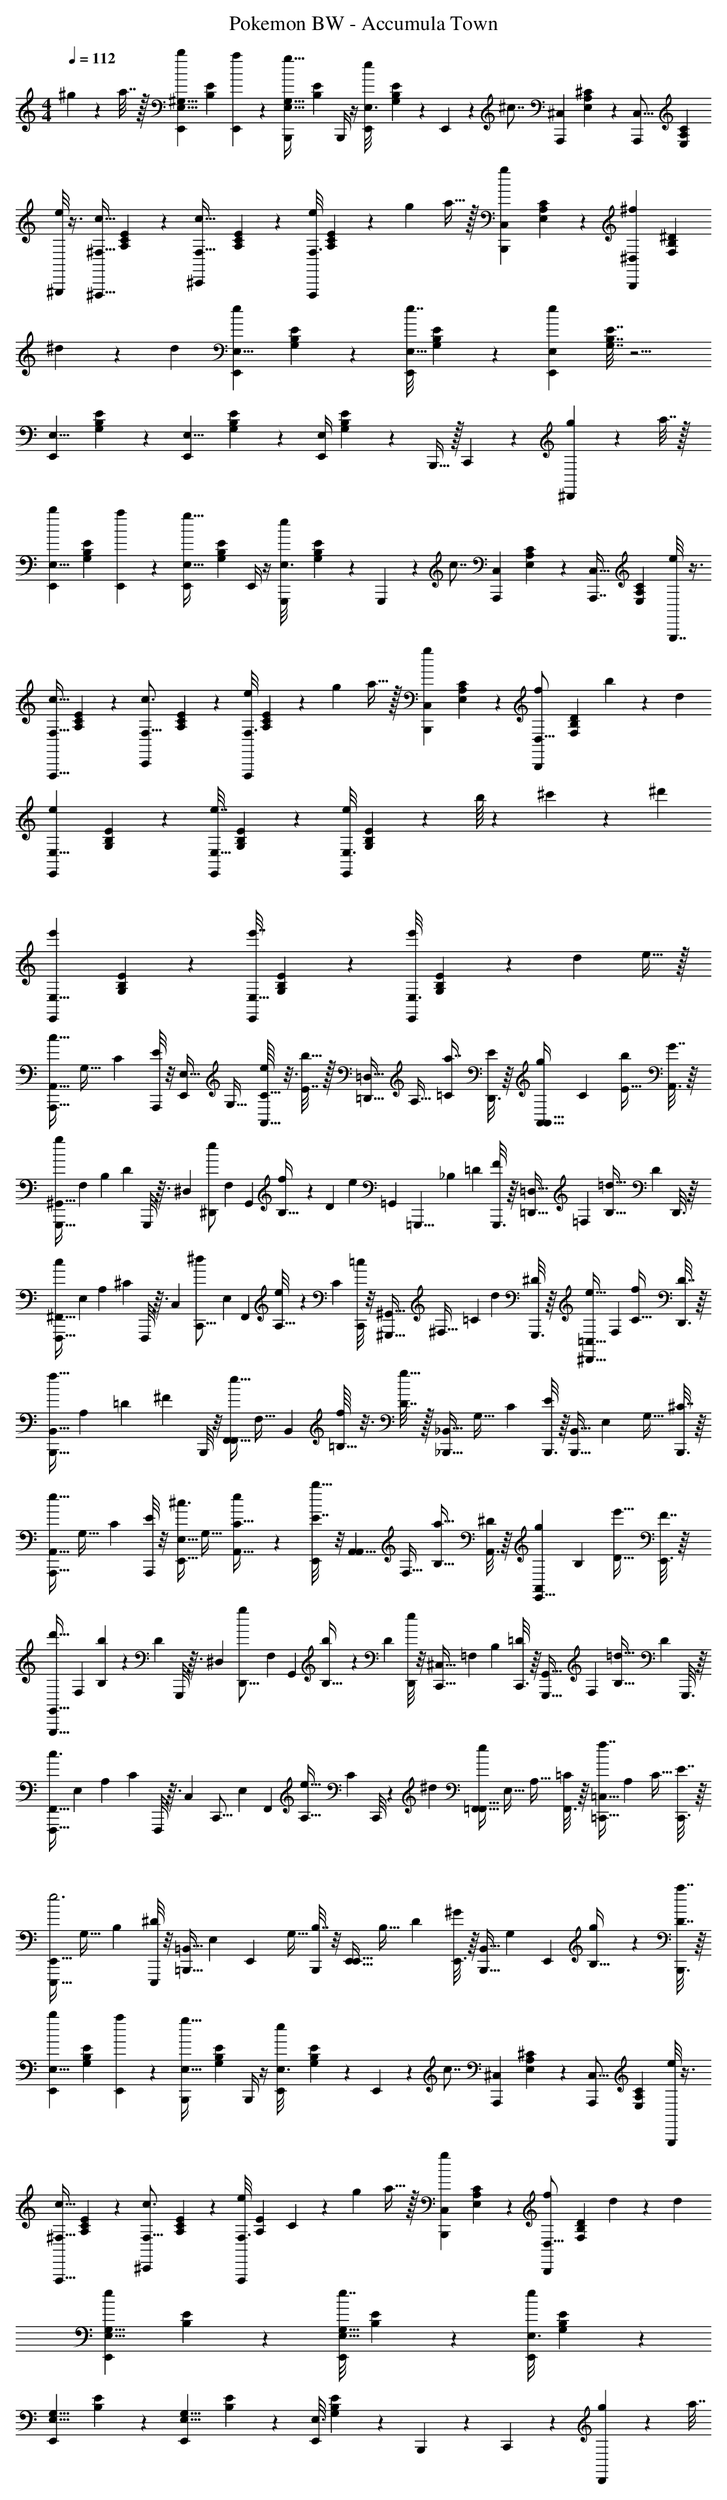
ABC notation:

X:1
T: Pokemon BW - Accumula Town
L: 1/4
M: 4/4
Q: 1/4=112
K: C
^g2/9 z/36 a7/32 z/32 [z/32E,,5/24b2/9E,5/8^G,5/8] [z7/32B,137/224E137/224] [a3/28E,,5/24] z11/28 [z/36B,,,5/24E,5/8G,5/8g23/32] [z2/9B,155/252E155/252] B,,,/4 z/4 [z/32e/24E,3/16E,,5/24] [G,17/96B,17/96E17/96] z/24 E,,5/24 z/24 [z/^c7/8] [z/32^C,/12A,,,5/24] [E,17/224A,17/224^C17/224] z11/28 [z/32A,,,11/24C,15/16] [z15/32E,89/96A,89/96C89/96]
[e/8^G,,,11/24] z3/8 [z/32c15/32^F,,,15/32^F,5/8] [A,137/224E137/224C137/224] z3/28 [z/36^C,,5/12F,5/8c23/32] [A,155/252E155/252C155/252] z3/28 [z/32e/8F,3/16F,,,11/28] [A,17/96E17/96C17/96] z/6 [z/8g/6] a15/32 z/32 [z/32C,/12g3/28B,,,5/18] [E,17/224A,17/224C17/224] z11/28 [z/32^f11/24^D,25/28B,,,23/24] [z15/32F,85/96B,85/96^D85/96]
^d/12 z17/48 [z/16d5/48] [z/32e2/9E,,5/14E,5/8] [G,137/224B,137/224E137/224] z3/28 [z/36e7/32E,,5/14E,5/8] [G,155/252B,155/252E155/252] z3/28 [z/32e2/9E,2/9E,,5/14] [G,7/32B,7/32E7/32] z9/4
[z/32E,,5/14E,5/8] [G,137/224B,137/224E137/224] z3/28 [z/36E,,5/14E,5/8] [G,155/252B,155/252E155/252] z3/28 [z/32E,/4E,,5/14] [G,71/288B,71/288E71/288] z13/18 B,,,15/32 z/32 C,,5/24 z7/24 [^D,,5/24g2/9] z/24 a7/32 z/32
[z/32E,,5/24b2/9E,5/8] [z7/32G,137/224B,137/224E137/224] [a3/28E,,5/24] z11/28 [z/36E,,5/24E,5/8g23/32] [z2/9G,155/252B,155/252E155/252] E,,/4 z/4 [z/32e/24E,3/16G,,,5/24] [G,17/96B,17/96E17/96] z/24 G,,,5/24 z/24 [z/c7/8] [z/32C,/12A,,,5/24] [E,17/224A,17/224C17/224] z11/28 [z/32A,,,7/16C,15/16] [z15/32E,89/96A,89/96C89/96] [e/8G,,,7/16] z3/8
[z/32c15/32F,,,15/32F,5/8] [A,137/224E137/224C137/224] z3/28 [z/36C,,5/12F,5/8c3/4] [A,155/252E155/252C155/252] z3/28 [z/32e/8F,3/16F,,,11/28] [A,17/96E17/96C17/96] z5/24 [z/12g/6] a15/32 z/32 [z/32C,/12g3/28B,,,5/18] [E,17/224A,17/224C17/224] z11/28 [z/32f11/24D,15/16B,,,23/24] [z15/32F,89/96B,89/96D89/96] b/12 z17/48 [z/16d5/48]
[z/32e2/9E,,5/14E,5/8] [G,137/224B,137/224E137/224] z3/28 [z/36e7/32E,,5/14E,5/8] [G,155/252B,155/252E155/252] z3/28 [z/32E,3/16e2/9E,,5/14] [G,17/96B,17/96E17/96] z49/24 b/16 z/48 ^c'5/84 z/42 [z/12^d'11/96]
[z/32e'2/9E,,5/14E,5/8] [G,137/224B,137/224E137/224] z3/28 [z/36e'7/32E,,5/14E,5/8] [G,155/252B,155/252E155/252] z3/28 [z/32E,3/16e'2/9E,,5/14] [G,17/96B,17/96E17/96] z83/48 [z/16d5/48] e15/32 z/32
[z/4A,,,9/16A,,31/32c23/16] [z/4G,23/32] [z/4C13/18] [A,,,/8E17/36] z/8 [z/4E,15/32E,,13/18] [z/4G,23/32] [e/16A,,15/32C15/32] z3/16 [E7/32b5/8] z/32 [z/4=D,,5/8=D,31/32] [z/4A,23/32] [z/4a7/16=C13/18] [D,,3/16E17/36] z/16 [z/4g5/14A,,5/8A,,31/32] [z/4C17/36] [z/4b11/24E15/32] [A,,3/16G7/32] z/16
[z2/9G,,,9/16g23/24^G,,31/32] [z5/18F,53/72] [z2/9B,13/18] [z/36D35/72] G,,,/8 z3/32 [z/32^D,47/96] [z2/9e/^D,,13/18] [z71/288F,53/72] [z/32G,,47/96] [f3/28B,15/32] z29/252 [z/36D17/72] [z7/32e53/36] [z/32=G,,95/96] [z2/9=G,,,5/8] [z71/288_B,53/72] [z9/32=D71/96] [G,,,3/16F17/36] z/16 [z/4=D,,5/8=D,31/32] [z/4=F,17/36] [z2/9=d15/32B,15/32] [z/36D17/72] D,,3/16 z/16
[z2/9F,,,9/16c25/28^F,,31/32] [z5/18E,53/72] [z2/9A,13/18] [z/36^C35/72] F,,,/8 z3/32 [z/32C,47/96] [z2/9^d11/28C,,9/16] [z71/288E,53/72] [z/32F,,47/96] [e/8A,15/32] z7/72 [z/36C17/72] [C,,/8=c9/14] z/8 [z/4^G,,,5/8^G,,31/32] [z7/32^F,23/32] [z/32=C71/96] [z/4d5/12] [G,,,3/16^D17/36] z/16 [z/4e15/32^D,,5/8=C,31/32] [z/4F,17/36] [f/4C15/32] [D,,3/16D7/32] z/16
[z2/9B,,,9/16f15/16B,,31/32] [z5/18A,53/72] [z2/9=D13/18] [z/36^F35/72] B,,,/8 z/8 [z/4e15/32F,,15/32F,,13/18] [z7/32F,23/32] [z/32B,,47/96] [f/16=B,15/32] z3/16 [D7/32g55/32] z/32 [z/4_B,,,5/8_B,,31/32] [z/4G,23/32] [z/4C13/18] [B,,,3/16E17/36] z/16 [z/4B,,,5/8B,,31/32] [z/4E,17/36] [z/4G,15/32] [B,,,3/16^C7/32] z/16
[z/4A,,,9/16e15/16A,,31/32] [z/4G,23/32] [z/4C13/18] [A,,,/8E17/36] z/8 [z/4^c3/8E,15/32E,,9/16] [z/4G,23/32] [e/24A,,15/32C15/32] z5/24 [E,,/8E7/32b11/16] z/8 [z/4A,,5/8A,,23/24] [z/4F,23/32] [z/4a15/32B,15/32] [A,,3/16^D17/36] z/16 [z/4g5/18E,,5/8A,,23/24] [z/4B,17/36] [z/4e'15/32D15/32] [E,,3/16F7/32] z/16
[z2/9d'15/32G,,,9/16G,,31/32] [z5/18F,53/72] [b/6B,13/18] z/18 [z/36D35/72] G,,,/8 z3/32 [z/32^D,47/96] [z2/9g5/12D,,9/16] [z71/288F,53/72] [z/32G,,47/96] [b/6B,15/32] z/18 [z/36D17/72] [D,,/8e53/36] z/8 [z2/9C,,5/8^C,31/32] [z5/18=F,53/72] [z/4B,13/18] [C,,3/16=D17/36] z/16 [z/4G,,,5/8G,,31/32] [z/4F,17/36] [z2/9=d15/32B,15/32] [z/36D17/72] G,,,3/16 z/16
[z2/9F,,,9/16F,,31/32c3/] [z5/18E,53/72] [z2/9A,13/18] [z/36C35/72] F,,,/8 z3/32 [z/32C,47/96] [z2/9C,,9/16] [z71/288E,53/72] [z/32F,,47/96] [z2/9e5/16A,15/32] [z/36C17/72] C,,/8 z/56 [z3/28^d25/168] [z/4=F,,5/8e5/6F,,31/32] [z/4E,23/32] [z/4A,15/32] [F,,3/16=C17/36] z/16 [z/4=C,,5/8f7/8=C,31/32] [z/4A,17/36] [z/4C15/32] [C,,3/16E7/32] z/16
[z/4E,,,9/16E,,31/32e3] [z/4G,23/32] [z/4B,13/18] [E,,,/8^D17/36] z/8 [z/4=B,,15/32=B,,,9/16] [z7/32E,17/36] [z/32E,,47/96] [z/4G,15/32] [B,,,/8B,7/32] z/8 [z/4E,,5/8E,,31/32] [z/4B,23/32] [z/4D13/18] [E,,3/16^G17/36] z/16 [z/4B,,15/32B,,,5/8] [z7/32G,17/36] [z/32E,,47/96] [g2/9B,15/32] z/36 [B,,,3/16a7/32D7/32] z/16
[z/32E,,5/24b2/9E,5/8] [z7/32G,137/224B,137/224E137/224] [a3/28E,,5/24] z11/28 [z/36B,,,5/24E,5/8g23/32] [z2/9G,155/252B,155/252E155/252] B,,,/4 z/4 [z/32e/24E,3/16E,,5/24] [G,17/96B,17/96E17/96] z/24 E,,5/24 z/24 [z/c7/8] [z/32^C,/12A,,,5/24] [E,17/224A,17/224^C17/224] z11/28 [z/32A,,,11/24C,15/16] [z15/32E,89/96A,89/96C89/96] [e/8G,,,11/24] z3/8
[z/32c15/32F,,,15/32^F,5/8] [A,137/224E137/224C137/224] z3/28 [z/36^C,,5/12F,5/8c3/4] [A,155/252E155/252C155/252] z3/28 [z/32e/8F,3/16F,,,11/28] [z/96A,17/96E17/96] C13/72 z11/72 [z/8g/6] a15/32 z/32 [z/32C,/12g3/28B,,,5/18] [E,17/224A,17/224C17/224] z11/28 [z/32f11/24D,15/16B,,,23/24] [z15/32F,89/96B,89/96D89/96] d/12 z17/48 [z/16d5/48]
[z/32e2/9E,,5/14E,5/8G,5/8] [B,137/224E137/224] z3/28 [z/36e7/32E,,5/14E,5/8G,5/8] [B,155/252E155/252] z3/28 [z/32E,3/16e2/9E,,5/14] [G,17/96B,17/96E17/96] z55/24
[z/32E,,5/14E,5/8G,5/8] [B,137/224E137/224] z3/28 [z/36E,,5/14E,5/8G,5/8] [B,155/252E155/252] z3/28 [z/32E,3/16E,,5/14] [G,17/96B,17/96E17/96] z19/24 B,,,11/24 z/24 C,,5/24 z7/24 [D,,5/24g2/9] z/24 a7/32
